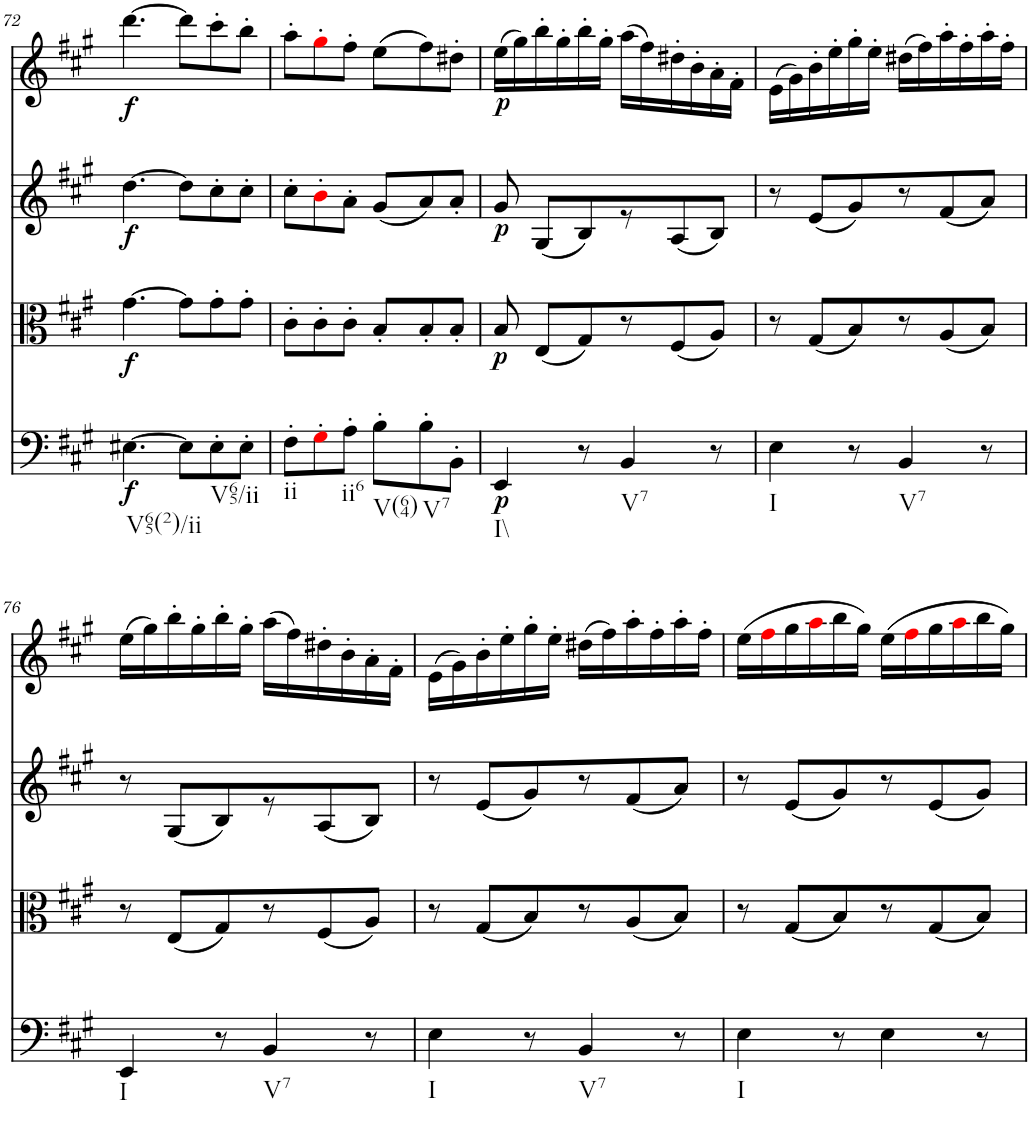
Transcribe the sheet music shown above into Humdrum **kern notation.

**kern	**dynam	**kern	**dynam	**kern	**dynam	**kern	**dynam
*part4	*part4	*part3	*part3	*part2	*part2	*part1	*part1
*staff4	*staff4	*staff3	*staff3	*staff2	*staff2	*staff1	*staff1
*I"Violoncello	*	*I"Viola	*	*I"Violin 2	*	*I"Violin 1	*
*I'Vc	*	*I'Vla	*	*I'Vln	*	*I'Vln	*
!!LO:PB:g=z
*clefC4	*	*clefC3	*	*clefG2	*	*clefG2	*
*k[f#c#g#]	*	*k[f#c#g#]	*	*k[f#c#g#]	*	*k[f#c#g#]	*
*A:	*	*A:	*	*A:	*	*A:	*
*M6/8	*	*M6/8	*	*M6/8	*	*M6/8	*
=72	=72	=72	=72	=72	=72	=72	=72
!LO:TX:b:t=V65(2)/ii	!	!	!	!	!	!	!
!	!LO:DY:b	!	!LO:DY:b	!	!LO:DY:b	!	!LO:DY:b
[4.E#X\	f	[4.g#\	f	[4.dd\	f	[4.ddd\	f
8E#\L]	.	8g#\L]	.	8dd\L]	.	8ddd\L]	.
!LO:TX:b:t=V65/ii	!	!	!	!	!	!	!
8E#'\	.	8g#'\	.	8cc#'\	.	8ccc#'\	.
8E#'\J	.	8g#'\J	.	8cc#'\J	.	8bb'\J	.
=73	=73	=73	=73	=73	=73	=73	=73
!LO:TX:b:t=ii	!	!	!	!	!	!	!
8F#'\L	.	8c#'\L	.	8cc#'\L	.	8aa'\L	.
8G#'i\	.	8c#'\	.	8b'i\	.	8gg#'i\	.
!LO:TX:b:t=ii6	!	!	!	!	!	!	!
8A'\J	.	8c#'\J	.	8a'\J	.	8ff#'\J	.
!LO:TX:b:t=V(64)	!	!	!	!	!	!	!
8B'\L	.	8B'/L	.	(8g#/L	.	(8ee\L	.
!LO:TX:b:t=V7	!	!	!	!	!	!	!
8B'\	.	8B'/	.	8a/)	.	8ff#\)	.
8BB'\J	.	8B'/J	.	8a'/J	.	8dd#X'\J	.
=74	=74	=74	=74	=74	=74	=74	=74
!LO:TX:b:t=I\\	!	!	!	!	!	!	!
!	!LO:DY:b	!	!LO:DY:b	!	!LO:DY:b	!	!LO:DY:b
4EE/	p	8B/	p	8g#/	p	(16ee\LL	p
.	.	.	.	.	.	16gg#\)	.
.	.	(8E/L	.	(8G#/L	.	16bb'\	.
.	.	.	.	.	.	16gg#'\	.
8r	.	8G#/)	.	8B/)	.	16bb'\	.
.	.	.	.	.	.	16gg#'\JJ	.
!LO:TX:b:t=V7	!	!	!	!	!	!	!
4BB/	.	8r	.	8r	.	(16aa\LL	.
.	.	.	.	.	.	16ff#\)	.
.	.	(8F#/	.	(8A/	.	16dd#X'\	.
.	.	.	.	.	.	16b'\	.
8r	.	8A/J)	.	8B/J)	.	16a'\	.
.	.	.	.	.	.	16f#'\JJ	.
=75	=75	=75	=75	=75	=75	=75	=75
!LO:TX:b:t=I	!	!	!	!	!	!	!
4E\	.	8r	.	8r	.	(16e\LL	.
.	.	.	.	.	.	16g#\)	.
.	.	(8G#/L	.	(8e/L	.	16b'\	.
.	.	.	.	.	.	16ee'\	.
8r	.	8B/)	.	8g#/)	.	16gg#'\	.
.	.	.	.	.	.	16ee'\JJ	.
!LO:TX:b:t=V7	!	!	!	!	!	!	!
4BB/	.	8r	.	8r	.	(16dd#X\LL	.
.	.	.	.	.	.	16ff#\)	.
.	.	(8A/	.	(8f#/	.	16aa'\	.
.	.	.	.	.	.	16ff#'\	.
8r	.	8B/J)	.	8a/J)	.	16aa'\	.
.	.	.	.	.	.	16ff#'\JJ	.
!!LO:LB:g=z
=76	=76	=76	=76	=76	=76	=76	=76
!LO:TX:b:t=I	!	!	!	!	!	!	!
4EE/	.	8r	.	8r	.	(16ee\LL	.
.	.	.	.	.	.	16gg#\)	.
.	.	(8E/L	.	(8G#/L	.	16bb'\	.
.	.	.	.	.	.	16gg#'\	.
8r	.	8G#/)	.	8B/)	.	16bb'\	.
.	.	.	.	.	.	16gg#'\JJ	.
!LO:TX:b:t=V7	!	!	!	!	!	!	!
4BB/	.	8r	.	8r	.	(16aa\LL	.
.	.	.	.	.	.	16ff#\)	.
.	.	(8F#/	.	(8A/	.	16dd#X'\	.
.	.	.	.	.	.	16b'\	.
8r	.	8A/J)	.	8B/J)	.	16a'\	.
.	.	.	.	.	.	16f#'\JJ	.
=77	=77	=77	=77	=77	=77	=77	=77
!LO:TX:b:t=I	!	!	!	!	!	!	!
4E\	.	8r	.	8r	.	(16e\LL	.
.	.	.	.	.	.	16g#\)	.
.	.	(8G#/L	.	(8e/L	.	16b'\	.
.	.	.	.	.	.	16ee'\	.
8r	.	8B/)	.	8g#/)	.	16gg#'\	.
.	.	.	.	.	.	16ee'\JJ	.
!LO:TX:b:t=V7	!	!	!	!	!	!	!
4BB/	.	8r	.	8r	.	(16dd#X\LL	.
.	.	.	.	.	.	16ff#\)	.
.	.	(8A/	.	(8f#/	.	16aa'\	.
.	.	.	.	.	.	16ff#'\	.
8r	.	8B/J)	.	8a/J)	.	16aa'\	.
.	.	.	.	.	.	16ff#'\JJ	.
=78	=78	=78	=78	=78	=78	=78	=78
!LO:TX:b:t=I	!	!	!	!	!	!	!
4E\	.	8r	.	8r	.	(16ee\LL	.
.	.	.	.	.	.	16ff#i\	.
.	.	(8G#/L	.	(8e/L	.	16gg#\	.
.	.	.	.	.	.	16aai\	.
8r	.	8B/)	.	8g#/)	.	16bb\	.
.	.	.	.	.	.	16gg#\JJ)	.
4E\	.	8r	.	8r	.	(16ee\LL	.
.	.	.	.	.	.	16ff#i\	.
.	.	(8G#/	.	(8e/	.	16gg#\	.
.	.	.	.	.	.	16aai\	.
8r	.	8B/J)	.	8g#/J)	.	16bb\	.
.	.	.	.	.	.	16gg#\JJ)	.
=	=	=	=	=	=	=	=
*-	*-	*-	*-	*-	*-	*-	*-
